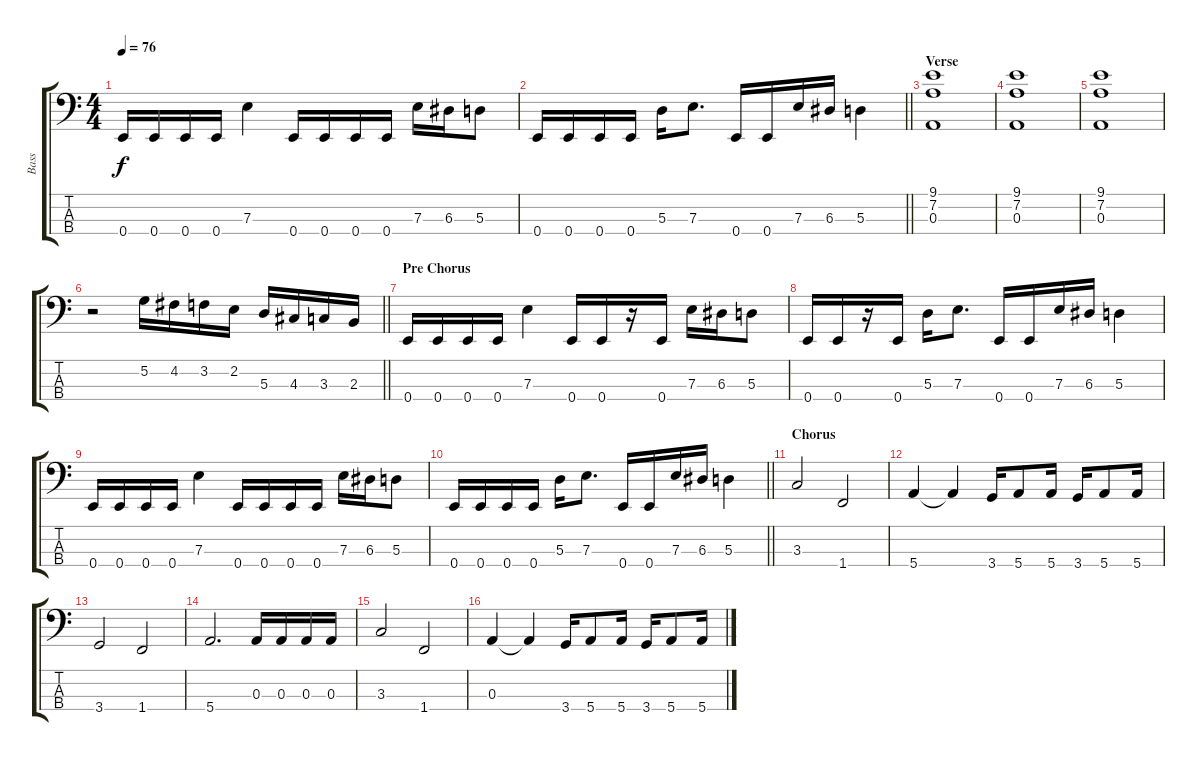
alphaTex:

\track ("Bass" "Bass") {instrument electricbassfinger}
\staff {score tabs}
\tuning (G2 D2 A1 E1) {hide}
\ts (4 4)
\tempo 76
\clef f4
\ks c
0.4.16{dy f} 0.4.16 0.4.16 0.4.16 7.3.4 0.4.16 0.4.16 0.4.16 0.4.16 7.3.16 6.3.16 5.3.8 |
\barLineRight lightlight
0.4.16 0.4.16 0.4.16 0.4.16 5.3.16 7.3.8{d} 0.4.16 0.4.16 7.3.16 6.3.16 5.3.4 |
\section ("" "Verse")
(9.1 7.2 0.3).1 |
(9.1 7.2 0.3).1 |
(9.1 7.2 0.3).1 |
\barLineRight lightlight
r.2 5.2.16 4.2.16 3.2.16 2.2.16 5.3.16 4.3.16 3.3.16 2.3.16 |
\section ("" "Pre Chorus")
0.4.16 0.4.16 0.4.16 0.4.16 7.3.4 0.4.16 0.4.16 r.16 0.4.16 7.3.16 6.3.16 5.3.8 |
0.4.16 0.4.16 r.16 0.4.16 5.3.16 7.3.8{d} 0.4.16 0.4.16 7.3.16 6.3.16 5.3.4 |
0.4.16 0.4.16 0.4.16 0.4.16 7.3.4 0.4.16 0.4.16 0.4.16 0.4.16 7.3.16 6.3.16 5.3.8 |
\barLineRight lightlight
0.4.16 0.4.16 0.4.16 0.4.16 5.3.16 7.3.8{d} 0.4.16 0.4.16 7.3.16 6.3.16 5.3.4 |
\section ("" "Chorus")
3.3.2 1.4.2 |
5.4.4 5.4{t}.4 3.4.16 5.4.8 5.4.16 3.4.16 5.4.8 5.4.16 |
3.4.2 1.4.2 |
5.4.2{d} 0.3.16 0.3.16 0.3.16 0.3.16 |
3.3.2 1.4.2 |
0.3.4 0.3{t}.4 3.4.16 5.4.8 5.4.16 3.4.16 5.4.8 5.4.16
